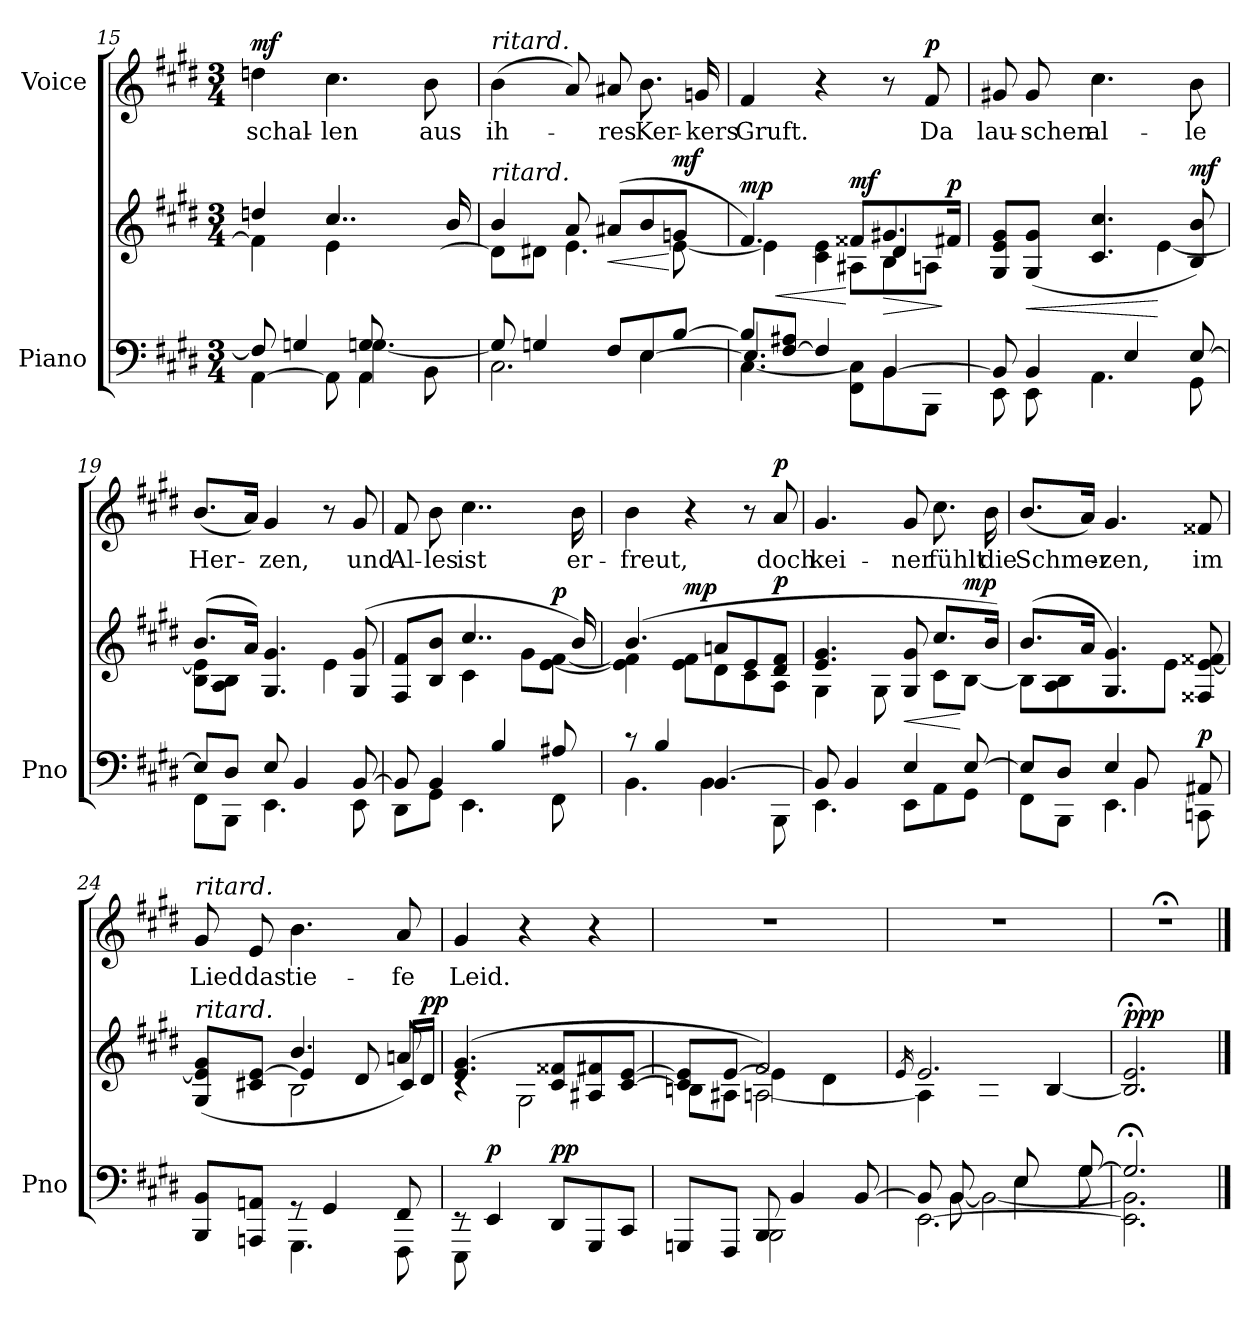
**kern	**kern	**dynam	**kern	**text	**dynam
*part2	*part2	*part2	*part1	*part1	*part1
*staff3	*staff2	*staff2/3	*staff1	*staff1	*staff1
*I"Piano	*	*	*I"Voice	*	*
*I'Pno	*	*	*	*	*
*clefF4	*clefG2	*	*clefG2	*	*
*k[f#c#g#d#]	*k[f#c#g#d#]	*	*k[f#c#g#d#]	*	*
*M3/4	*M3/4	*	*M3/4	*	*
=15	=15	=15	=15	=15	=15
*^	*^	*	*	*	*
*	*^	*	*^	*	*	*	*
!	!	!	!	!	!	!	!	!LO:LY:b	!LO:DY:a
4.ryy	8F#/]	[4AA\	4ddn/	4f#\]	4.ryy	.	4ddn\	-schal-	mf
.	4Gn/	.	.	.	.	.	.	.	.
!	!	!	!	!	!	!	!	!LO:LY:b	!
.	.	8AA\]	4..cc#/	4e\	.	.	4.cc#\	-len	.
(8Gn/L	[4.G\	4AA\	.	.	8ryy	.	.	.	.
4ryy	.	.	.	8ryy	8e\	.	.	.	.
!	!	!	!	!	!	!	!	!LO:LY:b	!
.	.	8BB\	.	8ryy	[8dn\J)	.	8b\	aus	.
.	.	.	16b/	.	.	.	.	.	.
*	*	*	*v	*v	*v	*	*	*	*
=16	=16	=16	=16	=16	=16	=16	=16
*	*	*	*	*	*MM40	*	*
*	*	*	*^	*	*	*	*
!	!	!	!	!	!	!LO:TX:a:i:t=ritard.	!	!
!	!	!	!LO:TX:a:i:t=ritard.	!	!	!	!	!
!	!	!	!	!	!	!	!LO:LY:b	!
8G/]	2.C#\	2ryy	4b/	8d\L]	.	(4b\	ih-	.
4Gn/	.	.	.	8d#X\J	.	.	.	.
.	.	.	8a/	4.e\	.	8a/)	.	.
!	!	!	!	!	!LO:HP:b	!	!LO:LY:b	!
8F#/L	.	.	(8a#X/L	.	<	8a#X/	-res	.
!	!	!LO:N:head=solid	!	!	!	!	!LO:LY:b	!
8E/	.	[4E\	8b/	.	.	8.b\	Ker-	.
!	!	!	!	!	!LO:DY:n=1:a	!	!	!
[8B/J	.	.	8gn/J	[8e\	[ mf	.	.	.
!	!	!	!	!	!	!	!LO:LY:b	!
.	.	.	.	.	.	16gn/	-kers	.
*	*	*	*v	*v	*	*	*	*
!!LO:LB:g=z
=17	=17	=17	=17	=17	=17	=17	=17
!	!	!	!	!LO:HP:b	!	!LO:LY:b	!
*	*	*	*^	*	*	*	*
*	*	*	*	*^	*	*	*	*
!	!	!	!	!	!	!LO:DY:n=1:a	!	!	!
8B/L]	[4.C#\	4.E/]	4.f#/)	4.ryy	4e\]	< mp	4f#/	Gruft.	.
[8F#/ 8A#X/J	.	.	.	.	.	.	.	.	.
4F#/]	.	.	.	.	4c#\ 4e\	.	4r	.	.
!	!	!	!	!	!	!LO:HP:n=1:b	!	!	!
!	!	!	!	!	!	!LO:DY:n=2:a	!	!	!
.	8FF#\ 8C#\]L	4.ryy	8f##X/L	8A#X\L	.	[ > mf	.	.	.
[4BB/	8BB\	.	8.g#X/	8B\	4d#/	.	8r	.	.
*	*	*	*	*	*	*	*MM45	*	*
!	!	!	!	!	!	!	!	!LO:LY:b	!LO:DY:a
.	8BBB\J	.	.	8An\J	.	.	8f#/	Da	p
!	!	!	!	!	!	!LO:DY:n=3:a	!	!	!
.	.	.	16f#X/Jk	.	.	] p	.	.	.
*	*v	*v	*	*	*	*	*	*	*
*	*	*	*v	*v	*	*	*	*
=18	=18	=18	=18	=18	=18	=18	=18
!	!	!	!	!	!	!LO:LY:b	!
8BB/]	8EE\	8G#/ 8e/ 8g#/L	2ryy	.	8g#X/	lau-	.
!	!	!	!	!LO:HP:b	!	!LO:LY:b	!
4BB/	8EE\	(8G#/ 8g#/J	.	<	8g#/	-schen	.
!	!	!	!	!	!	!LO:LY:b	!
.	4.AA\	4.c#/ 4.cc#/	.	.	4.cc#\	al-	.
4E/	.	.	.	.	.	.	.
.	.	.	[4e\	[	.	.	.
!	!	!	!	!LO:DY:a	!	!LO:LY:b	!
[8E/	8GG#\	8B/ 8b/)	.	mf	8b\	-le	.
=19	=19	=19	=19	=19	=19	=19	=19
!	!	!	!	!	!	!LO:LY:b	!
8E/L]	8FF#\L	(8.b/L	8B\ 8e\]L	.	(8.b/L	Her-	.
8D#/J	8BBB\J	.	8A\ 8B\J	.	.	.	.
.	.	16a/Jk)	.	.	16a/Jk)	.	.
!	!	!	!	!	!	!LO:LY:b	!
8E/	4.EE\	4.G#/ 4.g#/	4ryy	.	4g#/	-zen,	.
4BB/	.	.	.	.	.	.	.
.	.	.	4e\	.	8r	.	.
!	!	!	!	!	!	!LO:LY:b	!
[8BB/	8EE\	(8G#/ 8g#/	.	.	8g#/	und	.
=20	=20	=20	=20	=20	=20	=20	=20
!	!	!	!	!	!	!LO:LY:b	!
8BB/]	8DD#\L	8F#/ 8f#/L	4ryy	.	8f#/	Al-	.
!	!	!	!	!	!	!LO:LY:b	!
4BB/	8GG#\J	8B/ 8b/J	.	.	8b\	-les	.
!	!	!	!	!	!	!LO:LY:b	!
.	4.EE\	4..cc#/	4c#\	.	4..cc#\	ist	.
4B/	.	.	.	.	.	.	.
.	.	.	8g#\L	.	.	.	.
!	!	!	!	!LO:DY:a	!	!	!
8A#X/	8FF#\	.	[8e\ [8f#\J	p	.	.	.
!	!	!	!	!	!	!LO:LY:b	!
.	.	16b/)	.	.	16b\	er-	.
=21	=21	=21	=21	=21	=21	=21	=21
!	!	!	!	!	!	!LO:LY:b	!
8r	4.BB\	(4.b/	4e\] 4f#\]	.	4b\	-freut,	.
4B/	.	.	.	.	.	.	.
!	!	!	!	!LO:DY:a	!	!	!
.	.	.	8e\ 8f#\L	mp	4r	.	.
!LO:N:head=solid	!	!	!	!	!	!	!
[4.BB/	4BB\	8an/L	8d#\	.	.	.	.
.	.	8e/	8c#\	.	8r	.	.
!	!	!	!	!LO:DY:a	!	!LO:LY:b	!LO:DY:a
.	8BBB\	8d#/ 8f#/J	8A\J	p	8a/	doch	p
=22	=22	=22	=22	=22	=22	=22	=22
!	!	!	!	!	!	!LO:LY:b	!
8BB/]	4.EE\	4.e/ 4.g#/	4G#\	.	4.g#/	kei-	.
4BB/	.	.	.	.	.	.	.
.	.	.	8G#\	.	.	.	.
!	!	!	!	!LO:HP:b	!	!LO:LY:b	!
4E/	8EE\L	8G#/ 8g#/	8ryy	<	8g#/	-ner	.
!	!	!	!	!	!	!LO:LY:b	!
.	8AA\	8.cc#/L	8c#\L	.	8.cc#\	fühlt	.
!	!	!	!	!LO:DY:n=1:a	!	!	!
[8E/	8GG#\J	.	[8B\J	[ mp	.	.	.
!	!	!	!	!	!	!LO:LY:b	!
.	.	16b/Jk)	.	.	16b\	die	.
!!LO:LB:g=z
=23	=23	=23	=23	=23	=23	=23	=23
*^	*^	*	*	*	*	*	*
!	!	!	!	!	!	!	!	!LO:LY:b	!
4.ryy	8E/L]	8FF#\L	4.ryy	(8.b/L	8B\L]	.	(8.b/L	Schmer-	.
.	8D#/J	8BBB\J	.	.	8A\ 8B\J	.	.	.	.
.	.	.	.	16a/Jk	.	.	16a/Jk)	.	.
!	!	!	!	!	!	!	!	!LO:LY:b	!
.	4E/	4.EE\	.	4.G#/ 4.g#/)	8ryy	.	4.g#/	-zen,	.
8BB/L	.	.	4BB\	.	8ryy	.	.	.	.
4ryy	8ryy	.	.	.	8e\J	.	.	.	.
*	*	*	*	*	*	*	*MM35	*	*
!	!	!	!	!	!	!LO:DY:a=2	!	!LO:LY:b	!
.	8AA#X/	8CCn\	8ryy	8F##X/ [8e/ 8f##X/	8ryy	p	8f##X/	im	.
=24	=24	=24	=24	=24	=24	=24	=24	=24	=24
*	*	*	*	*	*^	*	*	*	*
!	!	!	!	!	!	!	!	!LO:TX:a:i:t=ritard.	!	!
!	!	!	!	!LO:TX:a:i:t=ritard.	!	!	!	!	!	!
!	!	!	!	!	!	!	!	!	!LO:LY:b	!
*	*v	*v	*v	*	*	*	*	*	*	*
8BBB/ 8BB/L	4ryy	(8G#/ 8e/] 8g#/L	4ryy	4ryy	.	8g#/	Lied	.
!	!	!	!	!	!	!	!LO:LY:b	!
8AAAn/ 8AAn/J	.	8c#X/ [8e/J	.	.	.	8e/	das	.
!	!	!	!	!	!	!	!LO:LY:b	!
8rGG	4.GGG#\	4.b/	2B\	4e/]	.	4.b\	tie-	.
4GG#/	.	.	.	.	.	.	.	.
.	.	.	.	8d#/	.	.	.	.
!	!	!	!	!	!	!	!LO:LY:b	!
8FF#/	8FFF#\	8an/)	.	16c#/LL	.	8a/	-fe	.
!	!	!	!	!	!LO:DY:a	!	!	!
.	.	.	.	16d#/JJ	pp	.	.	.
=25	=25	=25	=25	=25	=25	=25	=25	=25
!	!	!	!	!	!	!	!LO:LY:b	!
*	*	*	*v	*v	*	*	*	*
8rEE	8EEE\	(4.e/ 4.g#/	4rc	.	4g#/	Leid.	.
!	!	!	!	!LO:DY:a=2	!	!	!
4EE/	2ryy	.	.	p	.	.	.
*	*	*	*	*	*MM40	*	*
.	.	.	2G#\	.	4r	.	.
!	!	!	!	!LO:DY:a=2	!	!	!
8DD#/L	.	8c#/ 8f##X/L	.	pp	.	.	.
8GGG#/	.	8A#X/ 8f#X/	.	.	4r	.	.
8CC#/J	8ryy	[8c#/ [8e/J	.	.	.	.	.
=26	=26	=26	=26	=26	=26	=26	=26
*	*	*	*^	*	*	*	*
8GGGn/L	4ryy	8c#/] 8e/]L	8Bn\L	4ryy	.	2.r	.	.
8FFF#/J	.	[8e/J	8A#X\J	.	.	.	.	.
8BBB/	2BBB\	2f#/)	[2An\	4e\]	.	.	.	.
4BB/	.	.	.	.	.	.	.	.
.	.	.	.	4d#\	.	.	.	.
[8BB/	.	.	.	.	.	.	.	.
*v	*v	*	*	*	*	*	*	*
=27	=27	=27	=27	=27	=27	=27	=27
.	16qe/	.	.	.	.	.	.
*^	*	*	*	*	*	*	*
*	*^	*	*	*	*	*	*	*
*	*	*^	*	*	*	*	*	*	*
8ryy	8BB/]	[2.EE\	4.ryy	2.e/	4A\]	8ryy	.	2.r	.	.
8BB/L	[8BB\	.	.	.	.	8ryy	.	.	.	.
8ryy	2BB\_	.	.	.	4ryy	8G#X\J	.	.	.	.
8E/L	.	.	4E\	.	.	8ryy	.	.	.	.
8ryy	.	.	.	.	[4B/	8B\J	.	.	.	.
[8G#/	.	.	8G#\	.	.	8ryy	.	.	.	.
=28	=28	=28	=28	=28	=28	=28	=28	=28	=28	=28
!	!	!	!	!	!	!	!LO:DY:a	!	!	!
*	*v	*v	*v	*	*	*	*	*	*	*
*	*	*v	*v	*v	*	*	*	*
2.G#;</]	2.EE\] 2.BB\]	2.B/];< 2.e/;<	ppp	2.r;<	.	.
*v	*v	*	*	*	*	*
==	==	==	==	==	==
*-	*-	*-	*-	*-	*-
